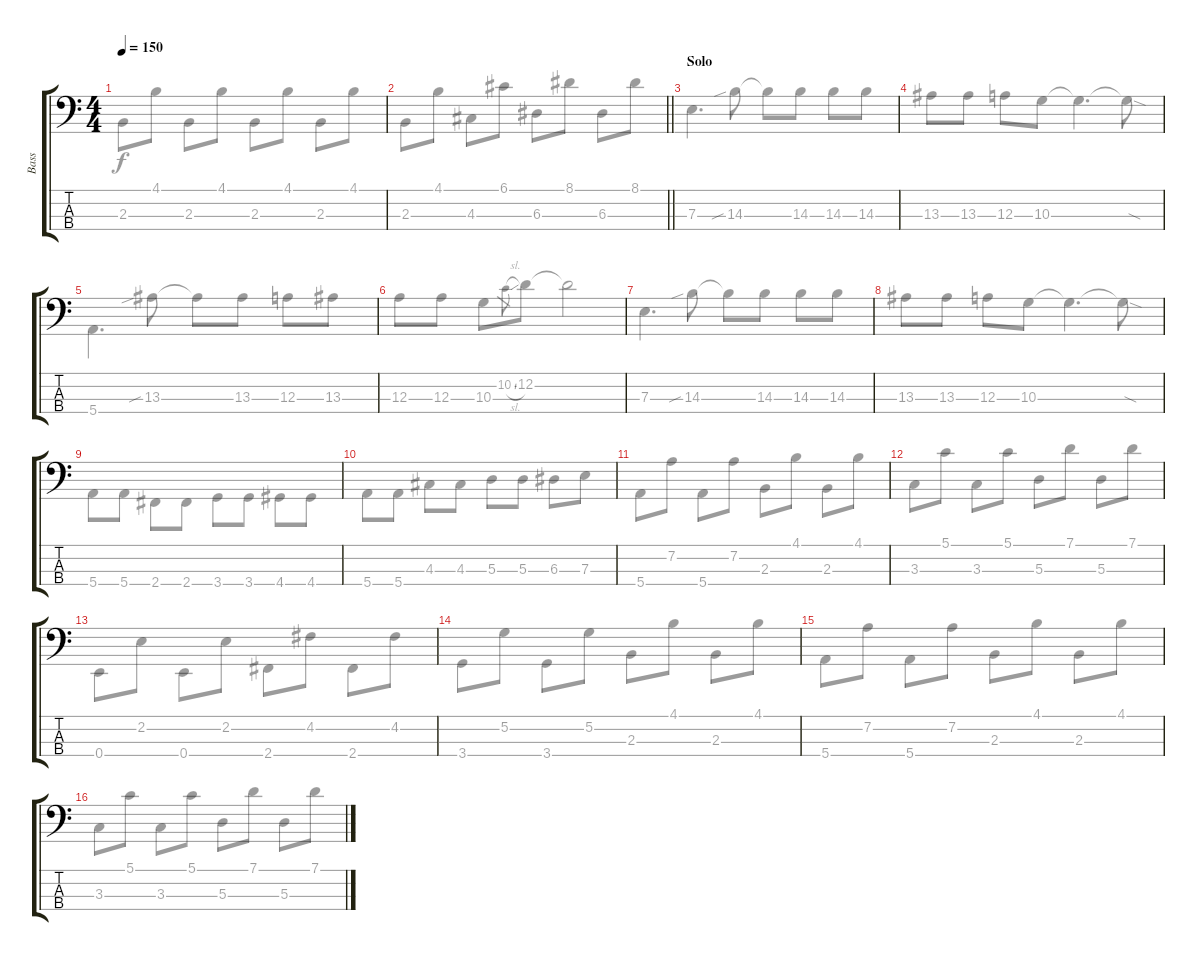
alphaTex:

\track ("Bass" "Bass") {instrument electricbassfinger}
\staff {score tabs}
\tuning (G2 D2 A1 E1) {hide}
\voice
\ts (4 4)
\tempo 150
\clef f4
\ks c
|
\barLineRight lightlight
|
\section ("" "Solo")
|
|
|
|
|
|
|
|
|
|
|
|
|
\voice
\clef f4
\ks c
2.3.8{dy f} 4.1.8 2.3.8 4.1.8 2.3.8 4.1.8 2.3.8 4.1.8 |
\barLineRight lightlight
2.3.8 4.1.8 4.3.8 6.1.8 6.3.8 8.1.8 6.3.8 8.1.8 |
7.3.4{d} 14.3{sib}.8 14.3{t}.8 14.3.8 14.3.8 14.3.8 |
13.3.8 13.3.8 12.3.8 10.3.8 10.3{t}.4{d} 10.3{sod t}.8 |
5.4.4{d} 13.3{sib}.8 13.3{t}.8 13.3.8 12.3.8 13.3.8 |
12.3.8 12.3.8 10.3.8 10.2{sl}.8{gr} 12.2.8 12.2{t}.2 |
7.3.4{d} 14.3{sib}.8 14.3{t}.8 14.3.8 14.3.8 14.3.8 |
13.3.8 13.3.8 12.3.8 10.3.8 10.3{t}.4{d} 10.3{sod t}.8 |
5.4.8 5.4.8 2.4.8 2.4.8 3.4.8 3.4.8 4.4.8 4.4.8 |
5.4.8 5.4.8 4.3.8 4.3.8 5.3.8 5.3.8 6.3.8 7.3.8 |
5.4.8 7.2.8 5.4.8 7.2.8 2.3.8 4.1.8 2.3.8 4.1.8 |
3.3.8 5.1.8 3.3.8 5.1.8 5.3.8 7.1.8 5.3.8 7.1.8 |
0.4.8 2.2.8 0.4.8 2.2.8 2.4.8 4.2.8 2.4.8 4.2.8 |
3.4.8 5.2.8 3.4.8 5.2.8 2.3.8 4.1.8 2.3.8 4.1.8 |
5.4.8 7.2.8 5.4.8 7.2.8 2.3.8 4.1.8 2.3.8 4.1.8 |
3.3.8 5.1.8 3.3.8 5.1.8 5.3.8 7.1.8 5.3.8 7.1.8
